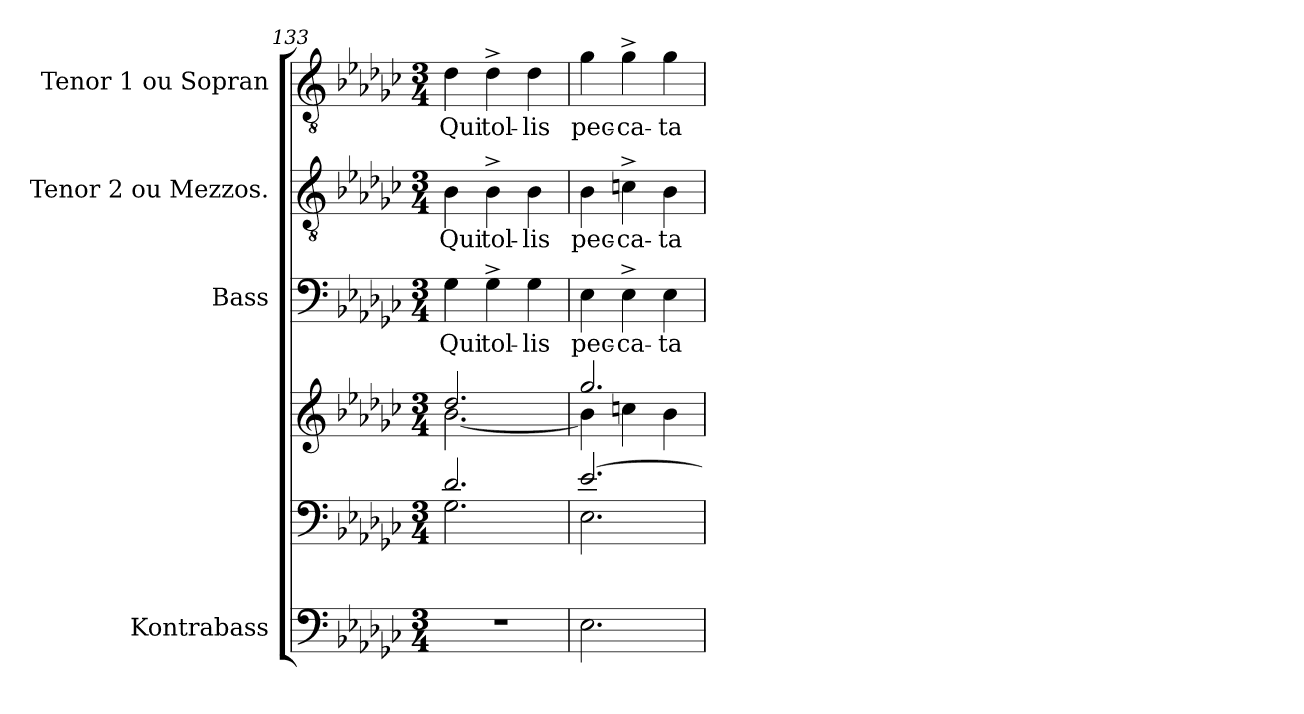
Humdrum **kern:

**kern	**kern	**kern	**kern	**text	**kern	**text	**kern	**text
*part5	*part4	*part4	*part3	*part3	*part2	*part2	*part1	*part1
*staff6	*staff5	*staff4	*staff3	*staff3	*staff2	*staff2	*staff1	*staff1
*I"Kontrabass	*	*	*I"Bass	*	*I"Tenor 2 ou Mezzos.	*	*I"Tenor 1 ou Sopran	*
*I'Kb.	*	*	*	*	*	*	*	*
*clefF4	*clefF4	*clefG2	*clefF4	*	*clefGv2	*	*clefGv2	*
*ITrd7c12	*	*	*	*	*	*	*	*
*k[b-e-a-d-g-c-]	*k[b-e-a-d-g-c-]	*k[b-e-a-d-g-c-]	*k[b-e-a-d-g-c-]	*	*k[b-e-a-d-g-c-]	*	*k[b-e-a-d-g-c-]	*
*G-:	*G-:	*G-:	*G-:	*	*G-:	*	*G-:	*
*M3/4	*M3/4	*M3/4	*M3/4	*	*M3/4	*	*M3/4	*
=133	=133	=133	=133	=133	=133	=133	=133	=133
*	*^	*^	*	*	*	*	*	*
!	!	!	!	!	!	!LO:LY:b	!	!LO:LY:b	!	!LO:LY:b
2.r	2.d-/	2.G-\	2.dd-/	[<2.b-\	4G-\	Qui	4B-\	Qui	4d-\	Qui
!	!	!	!	!	!	!LO:LY:b	!	!LO:LY:b	!	!LO:LY:b
.	.	.	.	.	4G-^>\	tol-	4B-^>\	tol-	4d-^>\	tol-
!	!	!	!	!	!	!LO:LY:b	!	!LO:LY:b	!	!LO:LY:b
.	.	.	.	.	4G-\	-lis	4B-\	-lis	4d-\	-lis
=134	=134	=134	=134	=134	=134	=134	=134	=134	=134	=134
!	!	!	!	!	!	!LO:LY:b	!	!LO:LY:b	!	!LO:LY:b
2.EE-\	[>2.e-/	2.E-\	2.gg-/	4b-\]	4E-\	pec-	4B-\	pec-	4g-\	pec-
!	!	!	!	!	!	!LO:LY:b	!	!LO:LY:b	!	!LO:LY:b
.	.	.	.	4ccn\	4E-^>\	-ca-	4cn^>\	-ca-	4g-^>\	-ca-
!	!	!	!	!	!	!LO:LY:b	!	!LO:LY:b	!	!LO:LY:b
.	.	.	.	4b-\	4E-\	-ta	4B-\	-ta	4g-\	-ta
*	*v	*v	*	*	*	*	*	*	*	*
*	*	*v	*v	*	*	*	*	*	*
=	=	=	=	=	=	=	=	=
*-	*-	*-	*-	*-	*-	*-	*-	*-
